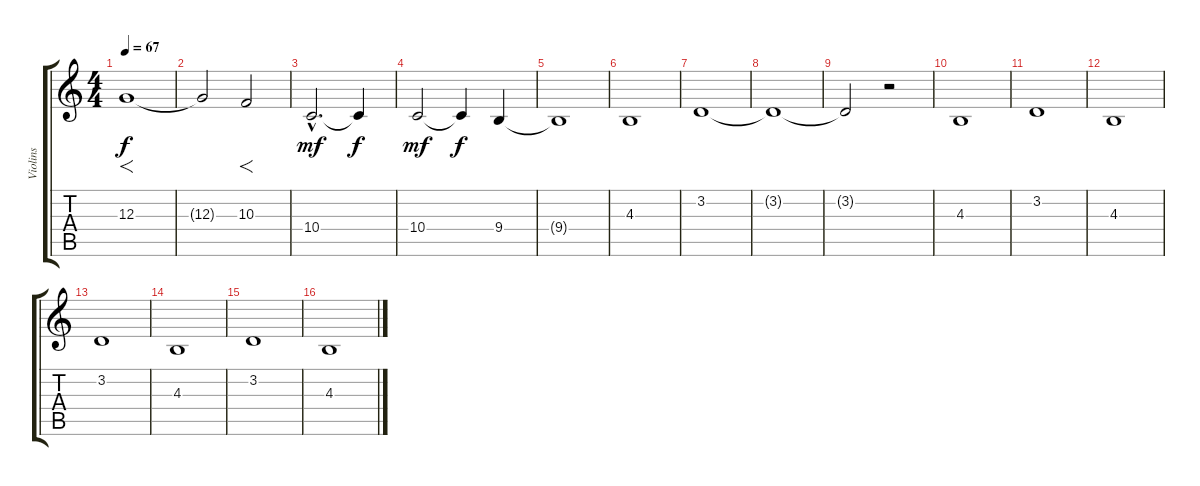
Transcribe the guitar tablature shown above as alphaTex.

\track ("Violins" "Violins") {instrument stringensemble1}
\staff {score tabs}
\tuning (E4 B3 G3 D3 A2 E2) {hide}
\ts (4 4)
\tempo 67
\clef g2
\ks c
12.3.1{f dy f instrument stringensemble1} |
12.3{t}.2 10.3.2{f} |
10.4{hac}.2{d dy mf} 10.4{t}.4{dy f} |
10.4.2{dy mf} 10.4{t}.4{dy f} 9.4.4 |
9.4{t}.1 |
4.3.1 |
3.2.1 |
3.2{t}.1 |
3.2{t}.2 r.2 |
4.3.1 |
3.2.1 |
4.3.1 |
3.2.1 |
4.3.1 |
3.2.1 |
4.3.1
